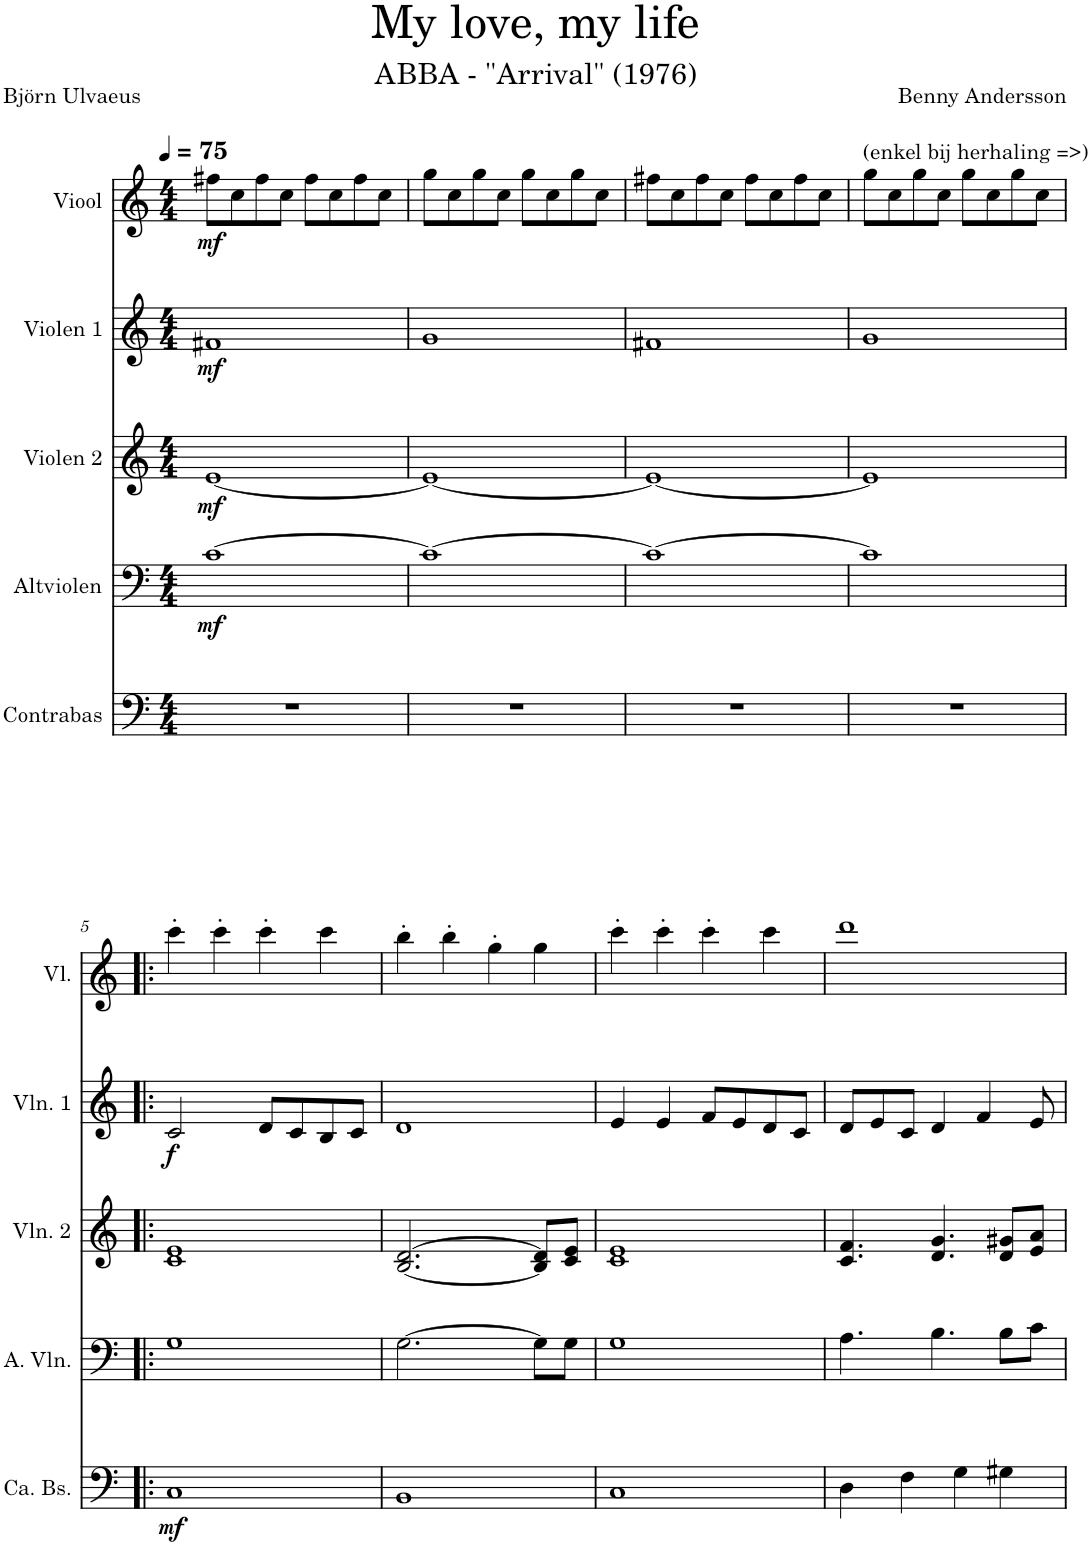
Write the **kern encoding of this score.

**kern	**dynam	**kern	**dynam	**kern	**dynam	**kern	**dynam	**kern	**dynam
*part5	*part5	*part4	*part4	*part3	*part3	*part2	*part2	*part1	*part1
*staff5	*staff5	*staff4	*staff4	*staff3	*staff3	*staff2	*staff2	*staff1	*staff1
*I"Contrabas	*	*I"Altviolen	*	*I"Violen 2	*	*I"Violen 1	*	*I"Viool	*
*I'Ca. Bs.	*	*I'A. Vln.	*	*I'Vln. 2	*	*I'Vln. 1	*	*I'Vl.	*
*clefF4	*	*clefF4	*	*clefG2	*	*clefG2	*	*clefG2	*
*Trd7c12	*	*	*	*	*	*	*	*	*
*k[]	*	*k[]	*	*k[]	*	*k[]	*	*k[]	*
*M4/4	*	*M4/4	*	*M4/4	*	*M4/4	*	*M4/4	*
*MM75	*	*MM75	*	*MM75	*	*MM75	*	*MM75	*
=1	=1	=1	=1	=1	=1	=1	=1	=1	=1
!	!	!	!LO:DY:b	!	!LO:DY:b	!	!LO:DY:b	!	!LO:DY:b
1r	.	[1c	mf	[1e	mf	1f#X	mf	8ff#X\L	mf
.	.	.	.	.	.	.	.	8cc\	.
.	.	.	.	.	.	.	.	8ff#\	.
.	.	.	.	.	.	.	.	8cc\J	.
.	.	.	.	.	.	.	.	8ff#\L	.
.	.	.	.	.	.	.	.	8cc\	.
.	.	.	.	.	.	.	.	8ff#\	.
.	.	.	.	.	.	.	.	8cc\J	.
=2	=2	=2	=2	=2	=2	=2	=2	=2	=2
1r	.	1c_	.	1e_	.	1g	.	8gg\L	.
.	.	.	.	.	.	.	.	8cc\	.
.	.	.	.	.	.	.	.	8gg\	.
.	.	.	.	.	.	.	.	8cc\J	.
.	.	.	.	.	.	.	.	8gg\L	.
.	.	.	.	.	.	.	.	8cc\	.
.	.	.	.	.	.	.	.	8gg\	.
.	.	.	.	.	.	.	.	8cc\J	.
=3	=3	=3	=3	=3	=3	=3	=3	=3	=3
1r	.	1c_	.	1e_	.	1f#X	.	8ff#X\L	.
.	.	.	.	.	.	.	.	8cc\	.
.	.	.	.	.	.	.	.	8ff#\	.
.	.	.	.	.	.	.	.	8cc\J	.
.	.	.	.	.	.	.	.	8ff#\L	.
.	.	.	.	.	.	.	.	8cc\	.
.	.	.	.	.	.	.	.	8ff#\	.
.	.	.	.	.	.	.	.	8cc\J	.
=4	=4	=4	=4	=4	=4	=4	=4	=4	=4
!	!	!	!	!	!	!	!	!LO:TX:a:t=(enkel bij herhaling =>)	!
1r	.	1c]	.	1e]	.	1g	.	8gg\L	.
.	.	.	.	.	.	.	.	8cc\	.
.	.	.	.	.	.	.	.	8gg\	.
.	.	.	.	.	.	.	.	8cc\J	.
.	.	.	.	.	.	.	.	8gg\L	.
.	.	.	.	.	.	.	.	8cc\	.
.	.	.	.	.	.	.	.	8gg\	.
.	.	.	.	.	.	.	.	8cc\J	.
!!LO:LB:g=z
=5!|:	=5!|:	=5!|:	=5!|:	=5!|:	=5!|:	=5!|:	=5!|:	=5!|:	=5!|:
!	!LO:DY:b	!	!	!	!	!	!LO:DY:b	!	!
1C	mf	1G	.	1c 1e	.	2c/	f	4ccc'\	.
.	.	.	.	.	.	.	.	4ccc'\	.
.	.	.	.	.	.	8d/L	.	4ccc'\	.
.	.	.	.	.	.	8c/	.	.	.
.	.	.	.	.	.	8B/	.	4ccc\	.
.	.	.	.	.	.	8c/J	.	.	.
=6	=6	=6	=6	=6	=6	=6	=6	=6	=6
1BB	.	[2.G\	.	[2.B/ [2.d/	.	1d	.	4bb'\	.
.	.	.	.	.	.	.	.	4bb'\	.
.	.	.	.	.	.	.	.	4gg'\	.
.	.	8G\L]	.	8B/] 8d/]L	.	.	.	4gg\	.
.	.	8G\J	.	8c/ 8e/J	.	.	.	.	.
=7	=7	=7	=7	=7	=7	=7	=7	=7	=7
1C	.	1G	.	1c 1e	.	4e/	.	4ccc'\	.
.	.	.	.	.	.	4e/	.	4ccc'\	.
.	.	.	.	.	.	8f/L	.	4ccc'\	.
.	.	.	.	.	.	8e/	.	.	.
.	.	.	.	.	.	8d/	.	4ccc\	.
.	.	.	.	.	.	8c/J	.	.	.
=8	=8	=8	=8	=8	=8	=8	=8	=8	=8
4D\	.	4.A\	.	4.c/ 4.f/	.	8d/L	.	1ddd	.
.	.	.	.	.	.	8e/	.	.	.
4F\	.	.	.	.	.	8c/J	.	.	.
.	.	4.B\	.	4.d/ 4.g/	.	4d/	.	.	.
4G\	.	.	.	.	.	.	.	.	.
.	.	.	.	.	.	4f/	.	.	.
4G#X\	.	8B\L	.	8d/ 8g#X/L	.	.	.	.	.
.	.	8c\J	.	8e/ 8a/J	.	8e/	.	.	.
=	=	=	=	=	=	=	=	=	=
*-	*-	*-	*-	*-	*-	*-	*-	*-	*-
